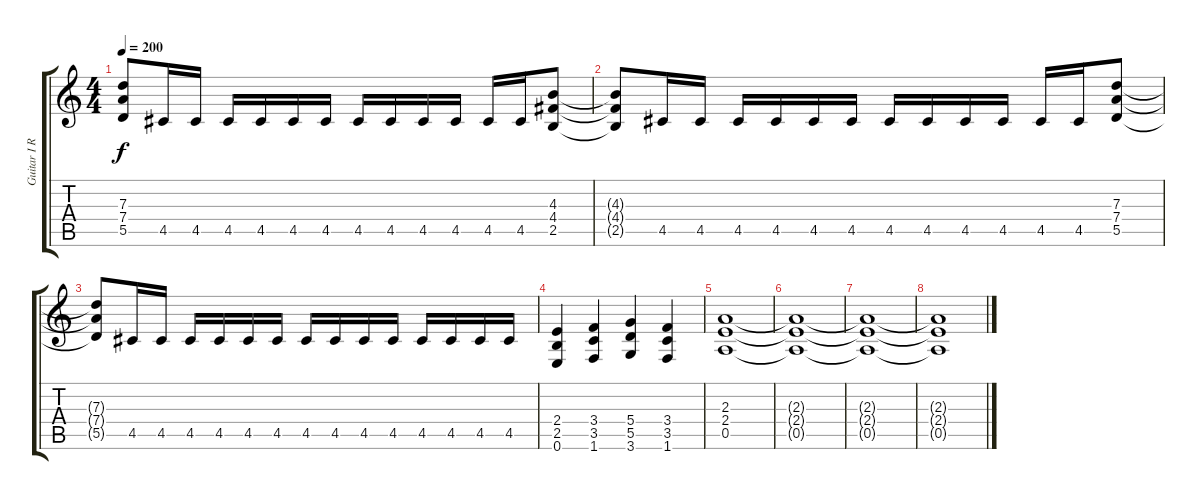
\track ("Guitar I Rhythm" "Guitar I R") {instrument overdrivenguitar}
\staff {score tabs}
\tuning (E4 B3 G3 D3 A2 E2) {hide}
\ts (4 4)
\tempo 200
\clef g2
\ks c
(7.3{t} 7.4{t} 5.5{t}).8{dy f} 4.5.16 4.5.16 4.5.16 4.5.16 4.5.16 4.5.16 4.5.16 4.5.16 4.5.16 4.5.16 4.5.16 4.5.16 (4.3 4.4 2.5).8 |
(4.3{t} 4.4{t} 2.5{t}).8 4.5.16 4.5.16 4.5.16 4.5.16 4.5.16 4.5.16 4.5.16 4.5.16 4.5.16 4.5.16 4.5.16 4.5.16 (7.3 7.4 5.5).8 |
(7.3{t} 7.4{t} 5.5{t}).8 4.5.16 4.5.16 4.5.16 4.5.16 4.5.16 4.5.16 4.5.16 4.5.16 4.5.16 4.5.16 4.5.16 4.5.16 4.5.16 4.5.16 |
(2.4 2.5 0.6).4 (3.4 3.5 1.6).4 (5.4 5.5 3.6).4 (3.4 3.5 1.6).4 |
(2.3 2.4 0.5).1 |
(2.3{t} 2.4{t} 0.5{t}).1 |
(2.3{t} 2.4{t} 0.5{t}).1 |
(2.3{t} 2.4{t} 0.5{t}).1
